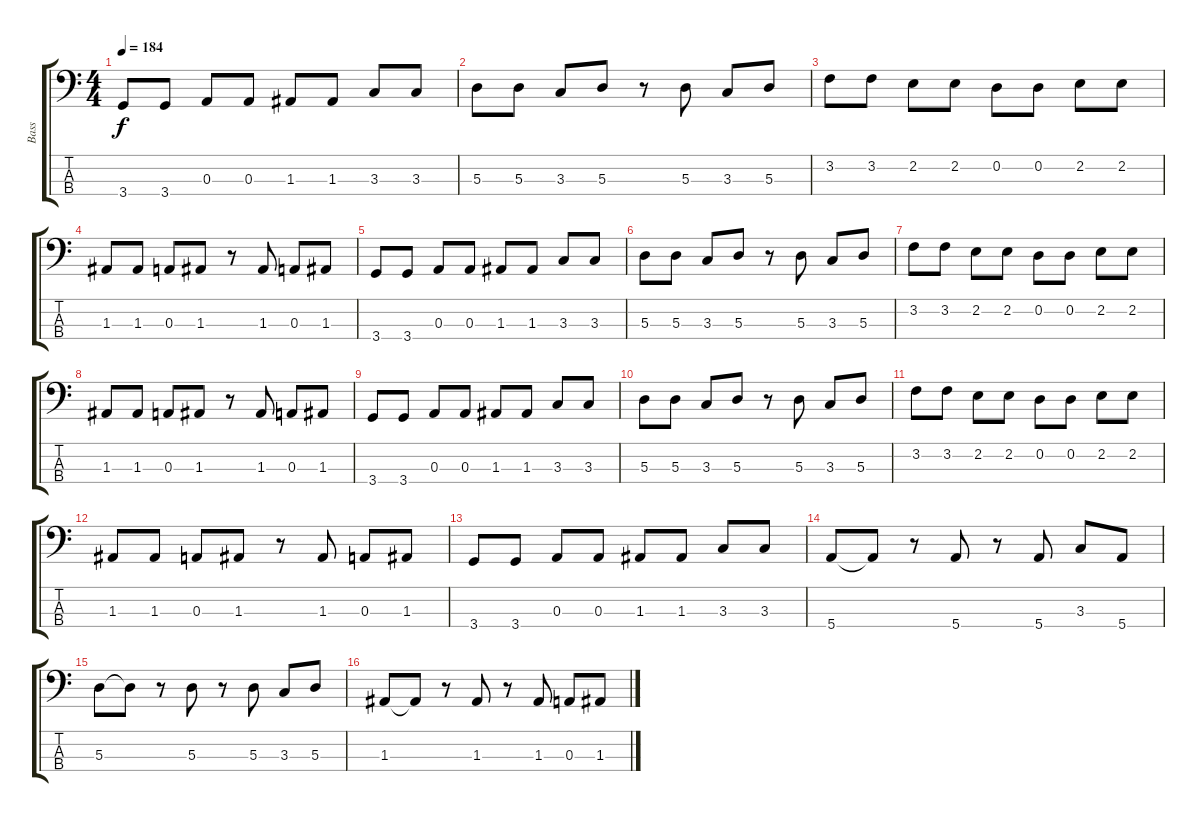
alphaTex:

\track ("Bass" "Bass") {instrument electricbasspick}
\staff {score tabs}
\tuning (G2 D2 A1 E1) {hide}
\ts (4 4)
\tempo 184
\clef f4
\ks c
3.4.8{dy f} 3.4.8 0.3.8 0.3.8 1.3.8 1.3.8 3.3.8 3.3.8 |
5.3.8 5.3.8 3.3.8 5.3.8 r.8 5.3.8 3.3.8 5.3.8 |
3.2.8 3.2.8 2.2.8 2.2.8 0.2.8 0.2.8 2.2.8 2.2.8 |
1.3.8 1.3.8 0.3.8 1.3.8 r.8 1.3.8 0.3.8 1.3.8 |
3.4.8 3.4.8 0.3.8 0.3.8 1.3.8 1.3.8 3.3.8 3.3.8 |
5.3.8 5.3.8 3.3.8 5.3.8 r.8 5.3.8 3.3.8 5.3.8 |
3.2.8 3.2.8 2.2.8 2.2.8 0.2.8 0.2.8 2.2.8 2.2.8 |
1.3.8 1.3.8 0.3.8 1.3.8 r.8 1.3.8 0.3.8 1.3.8 |
3.4.8 3.4.8 0.3.8 0.3.8 1.3.8 1.3.8 3.3.8 3.3.8 |
5.3.8 5.3.8 3.3.8 5.3.8 r.8 5.3.8 3.3.8 5.3.8 |
3.2.8 3.2.8 2.2.8 2.2.8 0.2.8 0.2.8 2.2.8 2.2.8 |
1.3.8 1.3.8 0.3.8 1.3.8 r.8 1.3.8 0.3.8 1.3.8 |
3.4.8 3.4.8 0.3.8 0.3.8 1.3.8 1.3.8 3.3.8 3.3.8 |
5.4.8 5.4{t}.8 r.8 5.4.8 r.8 5.4.8 3.3.8 5.4.8 |
5.3.8 5.3{t}.8 r.8 5.3.8 r.8 5.3.8 3.3.8 5.3.8 |
1.3.8 1.3{t}.8 r.8 1.3.8 r.8 1.3.8 0.3.8 1.3.8
